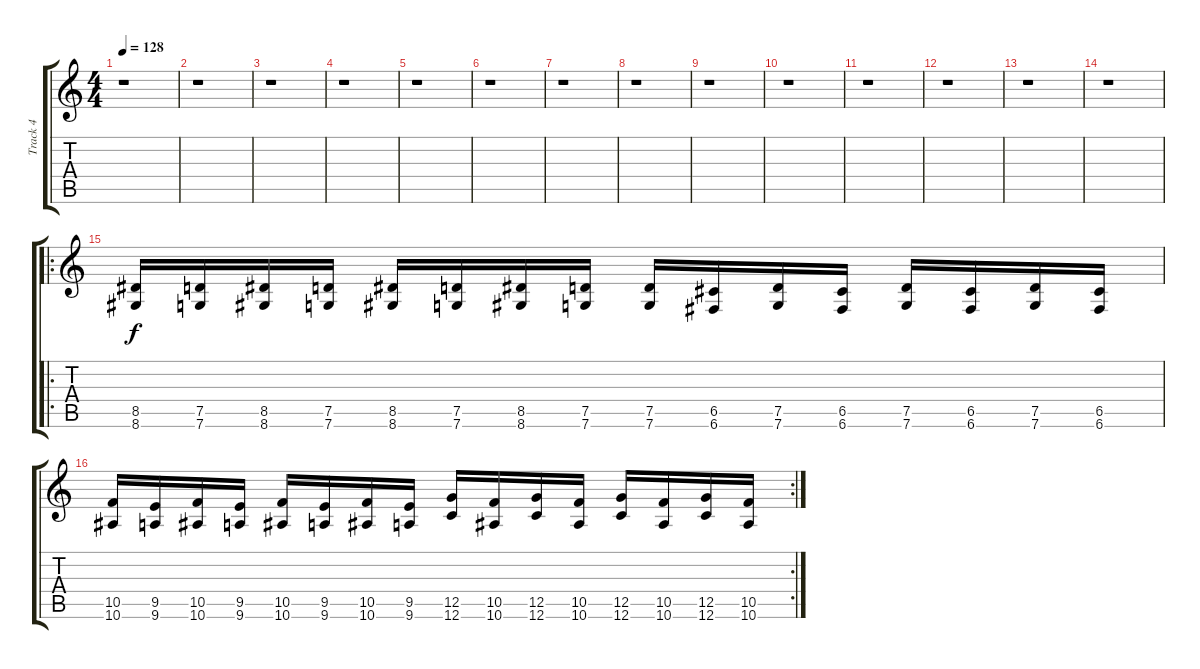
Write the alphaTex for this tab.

\track ("Track 4" "Track 4") {instrument distortionguitar}
\staff {score tabs}
\tuning (D4 A3 F3 C3 G2 C2) {hide}
\ts (4 4)
\tempo 128
\clef g2
\ks c
r.1{dy f} |
r.1 |
r.1 |
r.1 |
r.1 |
r.1 |
r.1 |
r.1 |
r.1 |
r.1 |
r.1 |
r.1 |
r.1 |
r.1 |
\ro
(8.5 8.6).16 (7.5 7.6).16 (8.5 8.6).16 (7.5 7.6).16 (8.5 8.6).16 (7.5 7.6).16 (8.5 8.6).16 (7.5 7.6).16 (7.5 7.6).16 (6.5 6.6).16 (7.5 7.6).16 (6.5 6.6).16 (7.5 7.6).16 (6.5 6.6).16 (7.5 7.6).16 (6.5 6.6).16 |
\rc 2
(10.5 10.6).16 (9.5 9.6).16 (10.5 10.6).16 (9.5 9.6).16 (10.5 10.6).16 (9.5 9.6).16 (10.5 10.6).16 (9.5 9.6).16 (12.5 12.6).16 (10.5 10.6).16 (12.5 12.6).16 (10.5 10.6).16 (12.5 12.6).16 (10.5 10.6).16 (12.5 12.6).16 (10.5 10.6).16
